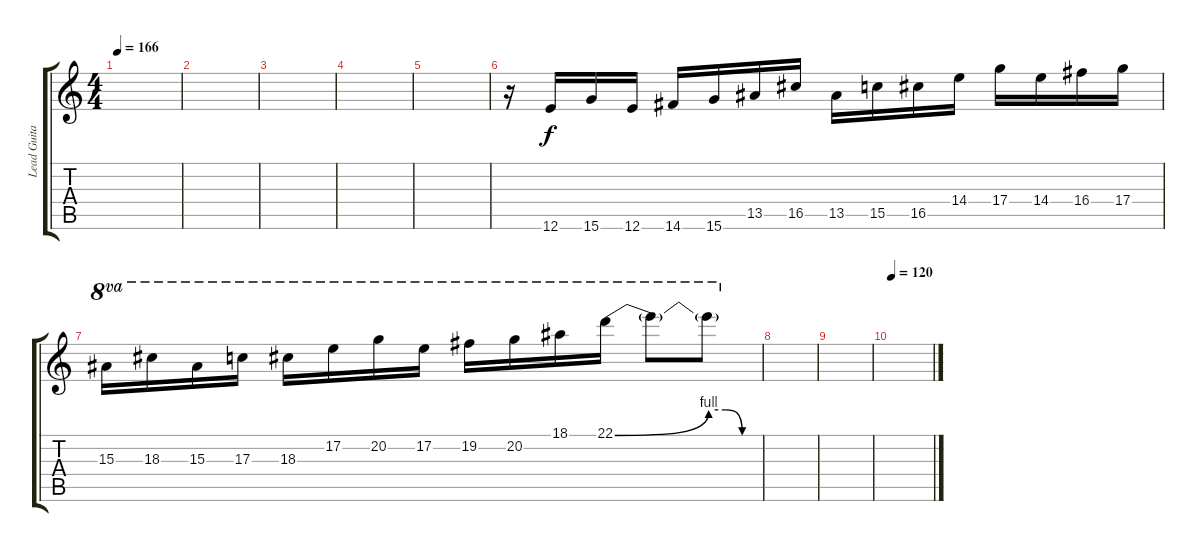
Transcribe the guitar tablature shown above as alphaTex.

\track ("Lead Guitar (Mustaine)" "Lead Guita") {instrument distortionguitar}
\staff {score tabs}
\tuning (E4 B3 G3 D3 A2 E2) {hide}
\ts (4 4)
\tempo 166
\clef g2
\ks c
|
|
|
|
|
r.16 12.6.16 15.6.16 12.6.16 14.6.16 15.6.16 13.5.16 16.5.16 13.5.16 15.5.16 16.5.16 14.4.16 17.4.16 14.4.16 16.4.16 17.4.16 |
15.3.16{ot 8va} 18.3.16{ot 8va} 15.3.16{ot 8va} 17.3.16{ot 8va} 18.3.16{ot 8va} 17.2.16{ot 8va} 20.2.16{ot 8va} 17.2.16{ot 8va} 19.2.16{ot 8va} 20.2.16{ot 8va} 18.1.16{ot 8va} 22.1{be (bend 0 0 60 4)}.16{ot 8va} 22.1{t}.8{ot 8va} 22.1{be (custom 0 4 20 4 40 0 60 0) t}.8{ot 8va} |
|
|
\tempo 120
